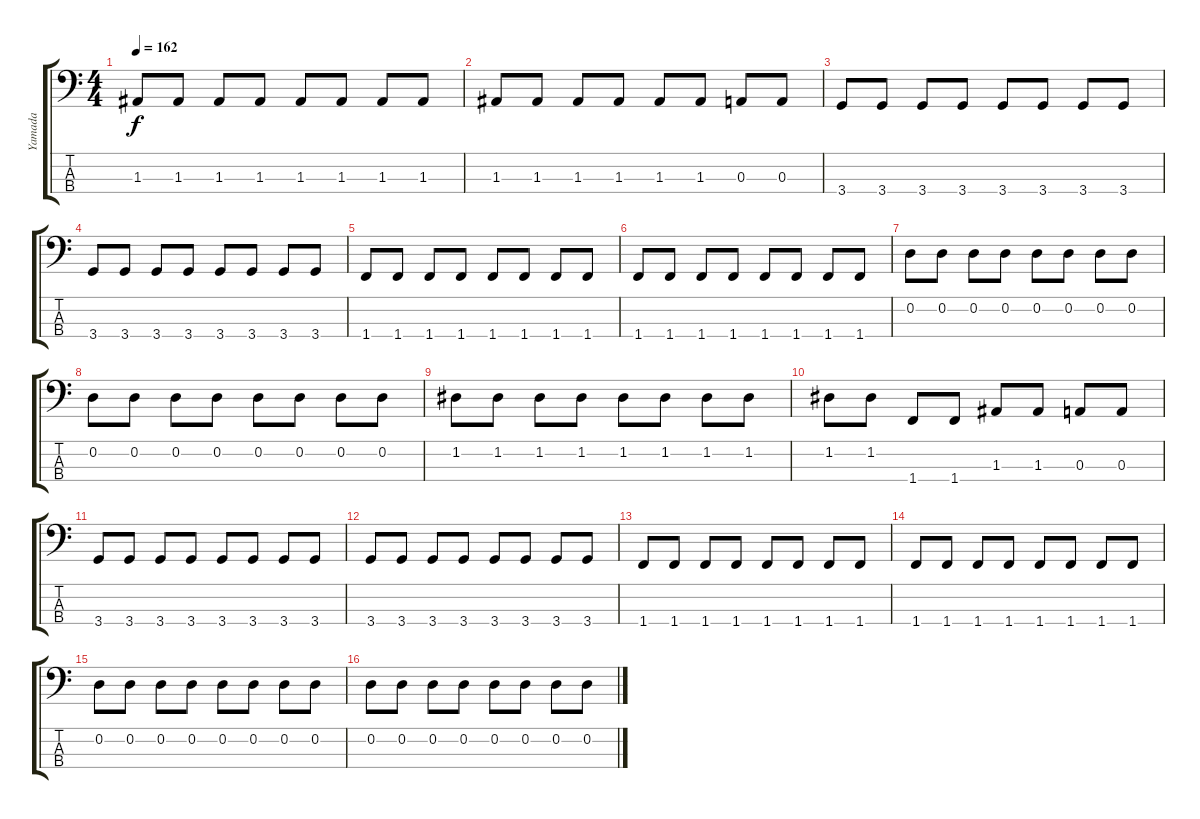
\track ("Yamada" "Yamada") {instrument electricbasspick}
\staff {score tabs}
\tuning (G2 D2 A1 E1) {hide}
\ts (4 4)
\tempo 162
\clef f4
\ks c
1.3.8{dy f} 1.3.8 1.3.8 1.3.8 1.3.8 1.3.8 1.3.8 1.3.8 |
1.3.8 1.3.8 1.3.8 1.3.8 1.3.8 1.3.8 0.3.8 0.3.8 |
3.4.8 3.4.8 3.4.8 3.4.8 3.4.8 3.4.8 3.4.8 3.4.8 |
3.4.8 3.4.8 3.4.8 3.4.8 3.4.8 3.4.8 3.4.8 3.4.8 |
1.4.8 1.4.8 1.4.8 1.4.8 1.4.8 1.4.8 1.4.8 1.4.8 |
1.4.8 1.4.8 1.4.8 1.4.8 1.4.8 1.4.8 1.4.8 1.4.8 |
0.2.8 0.2.8 0.2.8 0.2.8 0.2.8 0.2.8 0.2.8 0.2.8 |
0.2.8 0.2.8 0.2.8 0.2.8 0.2.8 0.2.8 0.2.8 0.2.8 |
1.2.8 1.2.8 1.2.8 1.2.8 1.2.8 1.2.8 1.2.8 1.2.8 |
1.2.8 1.2.8 1.4.8 1.4.8 1.3.8 1.3.8 0.3.8 0.3.8 |
3.4.8 3.4.8 3.4.8 3.4.8 3.4.8 3.4.8 3.4.8 3.4.8 |
3.4.8 3.4.8 3.4.8 3.4.8 3.4.8 3.4.8 3.4.8 3.4.8 |
1.4.8 1.4.8 1.4.8 1.4.8 1.4.8 1.4.8 1.4.8 1.4.8 |
1.4.8 1.4.8 1.4.8 1.4.8 1.4.8 1.4.8 1.4.8 1.4.8 |
0.2.8 0.2.8 0.2.8 0.2.8 0.2.8 0.2.8 0.2.8 0.2.8 |
0.2.8 0.2.8 0.2.8 0.2.8 0.2.8 0.2.8 0.2.8 0.2.8
